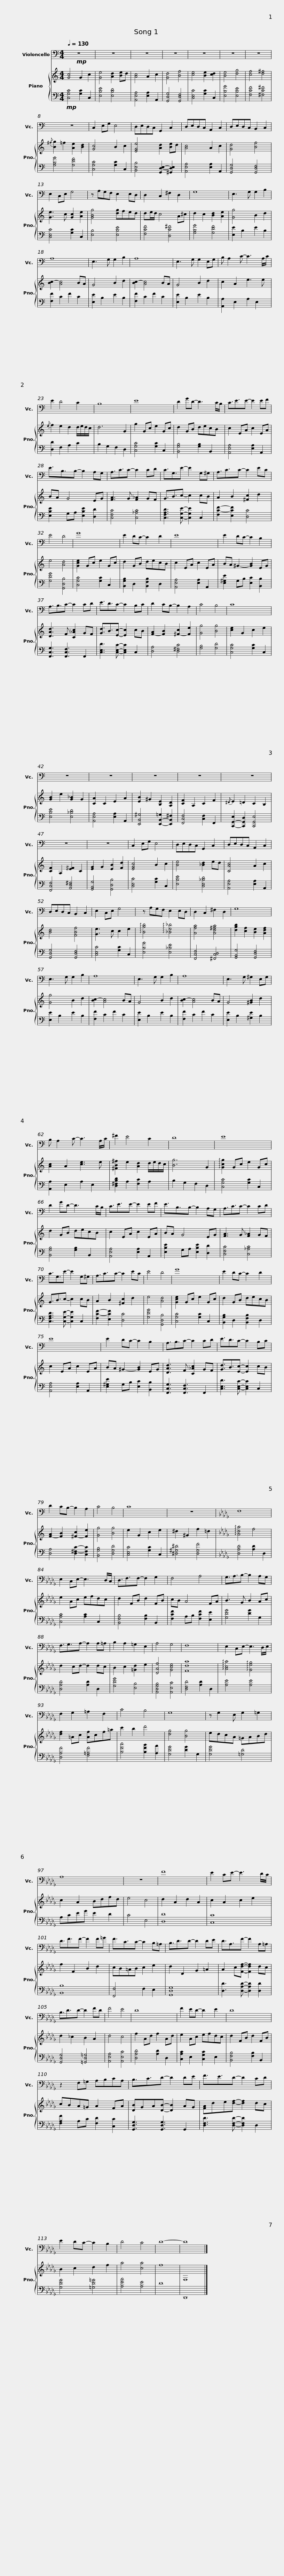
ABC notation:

X:1
%%score 1 { 2 | 3 }
L:1/8
Q:1/4=130
M:4/4
I:linebreak $
K:C
V:1 bass
V:2 treble
V:3 bass
V:1
!mp! z8 | z8 | z8 | z8 | z8 | %5
 z8 | z8 | z8 | C,2 E,G, E,4 |$ D,E,D,C, G,,2 C,2 | %10
 D,E,D,C, A,,2 C,2 | D,E,D,C, B,,2 C,2 | E,2 C,E, G,4 | z A,G,F, E,2 E,D, | D,2 C,2 ^F,2 D,2 |$ %15
 G,8 | E,3 G, G,2 B,2 | A,8 | E,3 G, G,2 B,2 | A,8 | %20
 E,3 G, G,2 E,G, |$ B, A,2 C- C3 A,/C/ | E2 D4 C2 | B,8 | E8 | %25
 D2 GD- D3 C/B,/ |$ C3/2E3/2E- E2 EF | E3/2B,3/2B,- B,2 A,G, | A,3/2C3/2C- C2 CD | C3/2G,3/2E- E2 G,^G, |$ %30
 A,3/2C3/2C- C2 EC | E4 D4 | G8 | E2 DC- C2 D2 | E8 | %35
 E2 DC- C2 B,2 |$ A,3/2B,3/2C- C2 CD | E3/2D3/2C- C2 B,C | D2 CB,- B,2 A,2 | C4 B,4 | %40
 C8 | z8 | z8 |$ z8 | z8 | %45
 z8 | z8 | z8 | C,2 E,G, E,4 | D,E,D,C, G,,2 C,2 |$ %50
 D,E,D,C, A,,2 C,2 | D,E,D,C, B,,2 C,2 | E,2 C,E, G,4 | z A,G,F, E,2 E,D, | D,2 C,2 ^F,2 D,2 | %55
 G,8 | E,3 G, G,2 B,2 |$ A,8 | E,3 G, G,2 B,2 | A,8 | %60
 E,3 G, ^G,2 E,G, | B, A,2 C- C3 A,/C/ |$ ^F2 E4 C2 | D8 | E8 | %65
 D2 GD- D3 C/B,/ | C3/2E3/2E- E2 EF |$ E3/2B,3/2B,- B,2 A,G, | A,3/2C3/2C- C2 CD | C3/2G,3/2E- E2 G,^G, | %70
 A,3/2C3/2C- C2 EC | E4 D4 |$ G8 | E2 DC- C2 D2 | E8 | %75
 E2 DC- C2 B,2 | A,3/2B,3/2C- C2 CD |$ E3/2D3/2C- C2 B,C | D2 CB,- B,2 A,2 | C4 B,4 | %80
 C8 | z8 |[K:Db] F,8 |$ E,2 C,E,- E,3 D,/C,/ | D,3/2F,3/2F,- F,2 G,2 | %85
 F,4 A,4 | G,3/2A,3/2B,- B,2 A,G, | F,3/2G,3/2A,- A,2 A,=A, |$ B,2 A,2 =G,2 E,2 | A,4 G,4 | %90
 F,8 | E,2 C,E,- E,3 D,/E,/ | F,2 G,2 =A,2 F,2 | C4 B,4 | G,8 |$ %95
 z G,2 E, G,2 =G,2 | A,8 | z8 | F8 | E2 CE- E3 D/C/ |$ %100
 D3/2F3/2F- F2 F=G | F3/2C3/2C- C2 B,=A, | B,3/2D3/2D- D2 DE | D3/2A,3/2F- F2 A,=A, |$ B,3/2D3/2D- D2 FD | %105
 F4 E4 | D8 | F2 ED- D2 E2 | D8 |$ z2 F,=G, A,B,CA, | %110
 B,3/2C3/2D- D2 DE | F3/2E3/2D- D2 CD | E2 DC- C2 B,2 | D4 C4 | D8- |$ %115
 D8 |] %116
V:2
 [Gc]4 G2 c2 | [Ge]4 [Ad]2 [Be]d | [Ac]4 A2 c2 | [Gd]4 [Bf]4 | [ce]4 [Be]2 [cd]2 | %5
 [Be]4 [dg]4 | [cf]4 [d^f]4 |{/^f} [Bg]2 =f2 [Ae]2 [Bd]2 | [Gc]4 B2 c2 |$ [EGe]4 [Ad]2 [Be]d | %10
 [Ac]4 A2 c2 | [Gd]4 [Bf]4 | [Ge]3 c [Gc]2 [Ae]2 | [GBg]4 [dg]fed | de/d/ c4 A^c |$ %15
 d2 c2 [Bd]2 [Ae]2 | [Gg]4 B2 d2 | [Bc-]2 [Ac]4 BA | G4 B2 d2 | [Bc-]2 [Ac]4 BA | %20
 G4 B2 d2 |$ c2 A2 e3 e |{/e} f2 e2 d2 d/e/d/c/ | d6 G2 | g2 Gc e2 Gc | %25
 d2 GB decB |$ c2 EA c2 EA | BA G4 EG | [FA]3 G [F_A]2 GF | G3/2B3/2c- c2 cB |$ %30
 A2 B2 [^Fc]2 d2 | e4 [Ad]4 | [Gce]2 Gc e2 Gc | d2 GB decB | c2 EA c2 EA | %35
 BA ^G2- [GB]2 EG |$ [DAd]3 F [C_Ac]2 GF | [Gd]3/2B3/2[Ec]- [Ec]2 cB | [F-A]2 [FB]2 [^F-c]2 [Fe]2 | [Gg]4 [Bg]4 | %40
 [ce]2 G2 c2 e2 | [GB]2 e2 [G_B]2 G2 | [CA]2 C2 E2 A2 |$ [EB]2 ^G2 [B,E]2 [A,D]2 | [CF]2 A,2 C2 F2 | %45
{/^D} E2 =D2 C2 B,2 | [CF]2 A,2 [E^F]2 C2 | [EG]2 G2 [EB]2 [Fd]2 | [EGc]4 B2 c2 | [Be]4 [_Bd]2 ed |$ %50
 [CAc]4 A2 c2 | [Bd]4 [FBf]4 | [Ge]3 c c2 e2 | !arpeggio![Bgb]4 !arpeggio![_Be_b]4 | [Afa]4 [Ad^fa]4 | %55
 [dgb]2 [cf]2 [Be]2 [Adf]2 | [Gg]4 B2 d2 |$ [Bc-]2 [Ac]4 BA | G4 B2 d2 | [Bc-]2 [Ac]4 BA | %60
 G4 [^GB]2 d2 | [Ac]2 A2 [ce]3 e |$ [^FB^f]2 e2 [Ad]2 d/e/d/c/ | [Bg]6 G2 | !arpeggio![Gcg]2 Gc e2 Gc | %65
 d2 GB decB | c2 EA c2 EA |$ BA G4 EG | [FA]3 G [F_A]2 GF | G3/2B3/2c- c2 cB | %70
 A2 B2 [^Fc]2 d2 | e4 [Ad]4 |$ [Gce]2 Gc e2 Gc | d2 GB decB | c2 EA c2 EA | %75
 BA ^G2- [GB]2 EG | [DAd]3 F [C_Ac]2 GF |$ [Gd]3/2B3/2[Ec]- [Ec]2 cB | [F-A]2 [FB]2 [^F-c]2 [Fe]2 | [Gg]4 [Bg]4 | %80
 e2 G2 c2 e2 | ^d2 ^G2 f2 =d2 |[K:Db] !arpeggio![Ada]4 f4 |$ e2 Ac efdc | d2 FB d2 FB | %85
 cB A4 FA | B3 G B2 Ac | d2 cd- d2 dc |$ B2 c2 [=Gd]2 e2 | [DAf]4 [Gce]4 | %90
 [Fda]8 | !arpeggio![Aca]4 !arpeggio![Geg]4 | [df]2 =Ac [Af]cf=a | c'2 b2 d'4 | [dg]4 [Bg]4 |$ %95
 edcA =GABd | c2 A2 Bdfd | e4 c4 | d2 A2 d2 A2 | c2 A2 c2 e2 |$ %100
 f2 F2 B2 d2 | cB=AB c2 e2 | d2 D2 G2 =A2 | A2 c[Fdf]- [Fdf]2 dc |$ d2 _c2 B2 A2 | %105
 d4 c4 | f2 Ad f2 Ad | e2 Ac efdc | d2 FB d2 FB |$ cBA=G A2 FA | %110
 [DB]GA[DB]- [DB]2 AG | [FA]de[df]- [df]2 dc | B2 c2 d2 f2 | a4 [ca]4 | f8 |$ %115
 F,8 |] %116
V:3
!mp! [C,G,C]4 [G,C]2 C,2 | [E,B,E]4 [E,B,D]4 | [A,,E,A,]4 [E,A,]2 A,,2 | [G,,D,G,]4 [G,,D,F,]4 | [C,E,C]4 [G,C]2 C,2 | %5
 [E,B,G]4 [E,B,E]4 | [F,CF]4 [^F,C^F]4 | [G,B,G]4 [G,DF]4 | [C,G,C]4 [G,C]2 C,2 |$ [B,,E,B,]4 [G,,D,-E,-]2 [^G,,D,E,]2 | %10
 [A,,E,A,]4 [E,A,]2 A,,2 | [G,,D,G,]4 [G,,D,F,]4 | [C,E,C]4 [G,C]2 C,2 | [E,B,]4 [E,B,E]4 | [F,CF]4 [D,C^F]4 |$ %15
 [G,B,G]4 [G,DF]4 | [E,E]2 B,2 E2 B,2 | [F,F]2 C2 F2 C2 | [E,E]2 B,2 E2 B,2 | [F,F]2 C2 F2 C2 | %20
 [E,E]2 B,2 E2 B,2 |$ [A,,A,]2 E,2 A,2 E,2 | [D,D]2 F,2 A,2 C2 | B,2 G,2 F,2 D,2 | [C,G,C]4 [G,C]2 C,2 | %25
 [B,,G,B,]4 [G,B,]2 B,,2 |$ [A,,E,A,]4 [E,A,]2 A,,2 | [E,B,E]2 G,A, [E,B,E]2 [D,D]2 | [C,F,C]4 [C,_A,C]4 | [C,F,A,D]3 [C,G,E]- [C,G,E]2 C,2 |$ %30
 [F,C-F-]2 [E,CF]2 [D,C]4 | [G,DG]4 [G,,D,B,]4 | [C,G,C]4 [G,C]2 C,2 | [B,,G,B,]2 D,2 [B,,F,B,]2 D,2 | [A,,E,A,]4 [E,A,]2 A,,2 | %35
 [E,^G,E]2 G,B, [E,C]2 [B,,B,]2 |$ [F,,C,G,]3 [F,,C,F,]3 F,,2 | [C,E,D]3 [C,E,C]- [C,E,C]2 C,2 | [D,A,]4 [D,^F,C]4 | [G,B,]4 [G,D]4 | %40
 [C,G,C]4 [G,C]2 C,2 | [E,B,E]4 [E,_B,D]4 | [A,,E,A,]4 [E,A,]2 A,,2 |$ [E,,B,,^G,]4 [E,,-B,,-=G,]2 [E,,B,,^F,]2 | [F,,C,F,]4 [C,F,]2 F,,2 | %45
 [C,,-G,,-E,]2 [C,,G,,D,]2 [C,,G,,E,]4 | [F,,C,F,]4 [A,,D,^F,]4 | [G,,B,,G,]4 [G,,D,B,]4 | [C,E,C]4 [G,C]2 C,2 | [E,B,E]4 [C,E,_B,D]4 |$ %50
 [A,,E,A,]4 [E,A,]2 A,,2 | [G,,D,G,]4 [G,,D,F,]4 | [C,E,C]4 [G,C]2 C,2 | [E,B,G]4 [E,_B,E]4 | [F,,C,F,]4 [^F,,C,D,]4 | %55
 [G,,B,,G,]4 [G,,D,F,]4 | [E,E]2 B,2 E2 B,2 |$ [F,F]2 C2 F2 C2 | [E,E]2 B,2 E2 B,2 | [F,F]2 C2 F2 C2 | %60
 [E,E]2 B,2 [^G,E]2 B,2 | [A,,A,]2 E,2 A,2 E,2 |$ [D,^F,B,D]2 A,2 [F,C]2 A,2 | B,2 G,2 F,2 D,2 | [C,G,C]4 [G,C]2 C,2 | %65
 [B,,G,B,]4 [G,B,]2 B,,2 | [A,,E,A,]4 [E,A,]2 A,,2 |$ [E,B,E]2 G,A, [E,B,E]2 [D,D]2 | [C,F,C]4 [C,_A,C]4 | [C,F,A,D]3 [C,G,E]- [C,G,E]2 C,2 | %70
 [F,C-F-]2 [E,CF]2 [D,C]4 | [G,DG]4 [G,,D,B,]4 |$ [C,G,C]4 [G,C]2 C,2 | [B,,G,B,]2 D,2 [B,,F,B,]2 D,2 | [A,,E,A,]4 [E,A,]2 A,,2 | %75
 [E,^G,E]2 G,B, [E,C]2 [B,,B,]2 | [F,,C,G,]3 [F,,C,F,]3 F,,2 |$ [C,E,D]3 [C,E,C]- [C,E,C]2 C,2 | [D,A,]4 [D,^F,-C-]2 [C,F,C]2 | [B,,G,B,]4 [D,G,D]4 | %80
 [C,E,C]4 [G,C]2 C,2 | [^D,^G,^D]4 [D,G,F]4 |[K:Db] [D,A,D]4 [A,D]2 D,2 |$ [C,A,C]4 [A,C]2 C,2 | [B,,F,B,]4 [F,B,]2 B,,2 | %85
 [F,CF]2 A,B, [F,CF]2 [E,E]2 | [G,DG]4 [DG]2 G,2 | [D,A,D]4 [A,D]2 D,2 |$ [G,DG]4 [E,B,]4 | [A,,D,G,B,]4 [A,,E,C]4 | %90
 [D,F,D]4 [A,D]2 D,2 | [A,E]4 [A,E]4 | [D,A,F]4 [F,=A,F]4 | [B,Fc]4 [B,FB]2 [A,A]2 | [G,DG]4 [DG]2 G,2 |$ %95
 [G,DG]4 [=G,D]4 | A,CEG E2 D2 | C4 E,4 | [D,D]8 | [C,C]8 |$ %100
 [B,,B,]8 | [F,,F,]4 F,2 E,2 | [G,,D,G,]8 | [D,D]3 [D,A,D]- [D,A,D]2 [D,D]2 |$ [G,,D,G,]4 [=G,,D,=G,]4 | %105
 [A,,E,A,]4 [A,,E,C]4 | [D,A,D]4 [A,D]2 D,2 | [C,A,C]2 E,2 [C,G,C]2 E,2 | [B,,F,B,]4 [F,B,]2 B,,2 |$ [F,A,F]2 A,C [F,D]2 [C,C]2 | %110
 [G,,D,G,]3 [G,,D,G,]3 G,,2 | [D,F,D]3 [D,F,D]- [D,F,D]2 D,2 | [G,DG]4 [=G,D=G]4 | [A,EA]4 [A,E]4 | D8 |$ %115
 D,,8 |] %116
